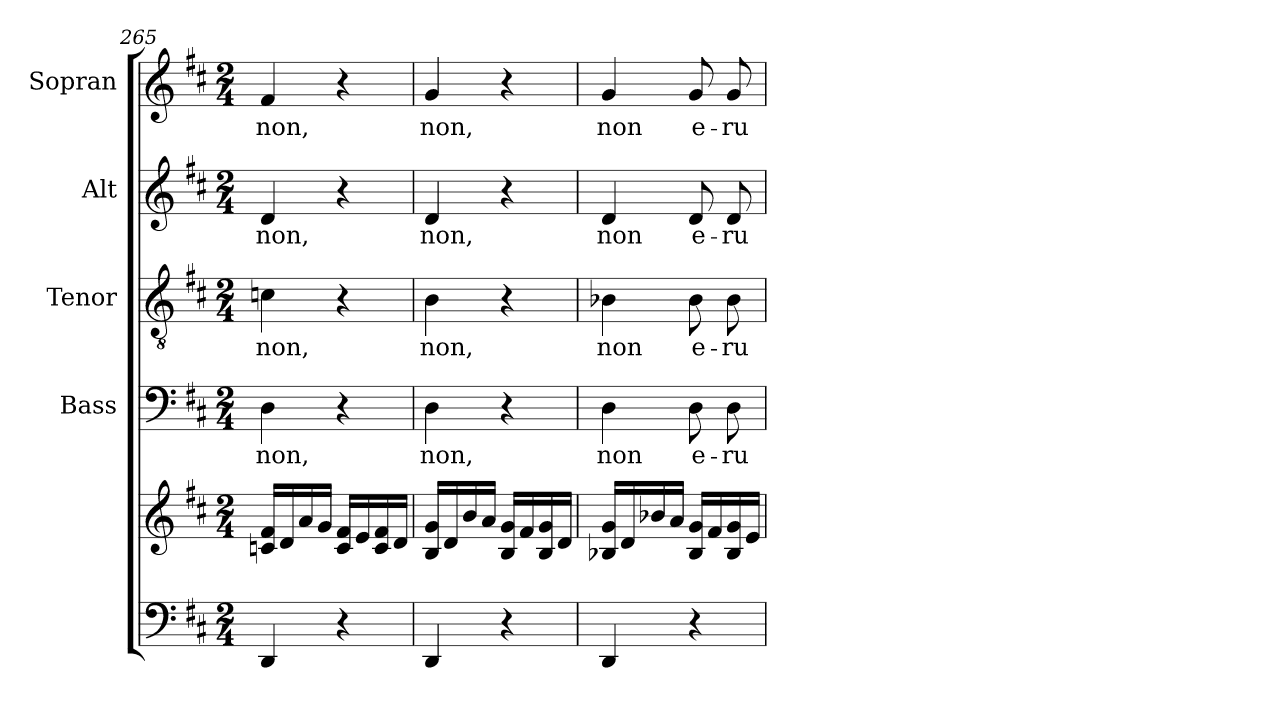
**kern	**kern	**kern	**text	**kern	**text	**kern	**text	**kern	**text
*part5	*part5	*part4	*part4	*part3	*part3	*part2	*part2	*part1	*part1
*staff6	*staff5	*staff4	*staff4	*staff3	*staff3	*staff2	*staff2	*staff1	*staff1
*	*	*I"Bass	*	*I"Tenor	*	*I"Alt	*	*I"Sopran	*
*	*	*I'B.	*	*I'T.	*	*I'A.	*	*I'S.	*
*clefF4	*clefG2	*clefF4	*	*clefGv2	*	*clefG2	*	*clefG2	*
*k[f#c#]	*k[f#c#]	*k[f#c#]	*	*k[f#c#]	*	*k[f#c#]	*	*k[f#c#]	*
*D:	*D:	*D:	*	*D:	*	*D:	*	*D:	*
*M2/4	*M2/4	*M2/4	*	*M2/4	*	*M2/4	*	*M2/4	*
=265	=265	=265	=265	=265	=265	=265	=265	=265	=265
!	!	!	!LO:LY:b	!	!LO:LY:b	!	!LO:LY:b	!	!LO:LY:b
4DD/	16cn/ 16f#/LL	4D\	non,	4cn\	non,	4d/	non,	4f#/	non,
.	16d/	.	.	.	.	.	.	.	.
.	16a/	.	.	.	.	.	.	.	.
.	16g/JJ	.	.	.	.	.	.	.	.
4r	16c/ 16f#/LL	4r	.	4r	.	4r	.	4r	.
.	16e/	.	.	.	.	.	.	.	.
.	16c/ 16f#/	.	.	.	.	.	.	.	.
.	16d/JJ	.	.	.	.	.	.	.	.
=266	=266	=266	=266	=266	=266	=266	=266	=266	=266
!	!	!	!LO:LY:b	!	!LO:LY:b	!	!LO:LY:b	!	!LO:LY:b
4DD/	16B/ 16g/LL	4D\	non,	4B\	non,	4d/	non,	4g/	non,
.	16d/	.	.	.	.	.	.	.	.
.	16b/	.	.	.	.	.	.	.	.
.	16a/JJ	.	.	.	.	.	.	.	.
4r	16B/ 16g/LL	4r	.	4r	.	4r	.	4r	.
.	16f#/	.	.	.	.	.	.	.	.
.	16B/ 16g/	.	.	.	.	.	.	.	.
.	16d/JJ	.	.	.	.	.	.	.	.
=267	=267	=267	=267	=267	=267	=267	=267	=267	=267
!	!	!	!LO:LY:b	!	!LO:LY:b	!	!LO:LY:b	!	!LO:LY:b
4DD/	16B-X/ 16g/LL	4D\	non	4B-X\	non	4d/	non	4g/	non
.	16d/	.	.	.	.	.	.	.	.
.	16b-X/	.	.	.	.	.	.	.	.
.	16a/JJ	.	.	.	.	.	.	.	.
!	!	!	!LO:LY:b	!	!LO:LY:b	!	!LO:LY:b	!	!LO:LY:b
4r	16B-/ 16g/LL	8D\	e-	8B-\	e-	8d/	e-	8g/	e-
.	16f#/	.	.	.	.	.	.	.	.
!	!	!	!LO:LY:b	!	!LO:LY:b	!	!LO:LY:b	!	!LO:LY:b
.	16B-/ 16g/	8D\	-ru-	8B-\	-ru-	8d/	-ru-	8g/	-ru-
.	16e/JJ	.	.	.	.	.	.	.	.
=	=	=	=	=	=	=	=	=	=
*-	*-	*-	*-	*-	*-	*-	*-	*-	*-
